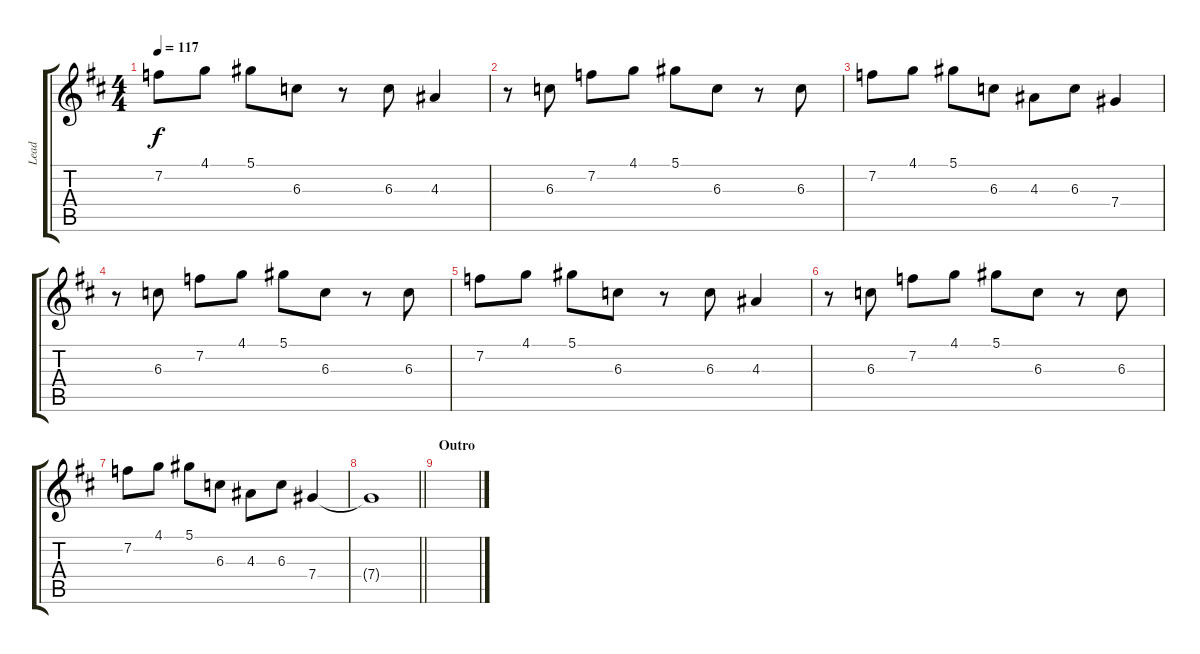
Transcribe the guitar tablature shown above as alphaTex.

\track ("Lead" "Lead") {instrument overdrivenguitar}
\staff {score tabs}
\tuning (Eb4 Bb3 Gb3 Db3 Ab2 Eb2) {hide}
\ts (4 4)
\tempo 117
\clef g2
\ks d
7.2.8{dy f} 4.1.8 5.1.8 6.3.8 r.8 6.3.8 4.3.4 |
r.8 6.3.8 7.2.8 4.1.8 5.1.8 6.3.8 r.8 6.3.8 |
7.2.8 4.1.8 5.1.8 6.3.8 4.3.8 6.3.8 7.4.4 |
r.8 6.3.8 7.2.8 4.1.8 5.1.8 6.3.8 r.8 6.3.8 |
7.2.8 4.1.8 5.1.8 6.3.8 r.8 6.3.8 4.3.4 |
r.8 6.3.8 7.2.8 4.1.8 5.1.8 6.3.8 r.8 6.3.8 |
7.2.8 4.1.8 5.1.8 6.3.8 4.3.8 6.3.8 7.4.4 |
\barLineRight lightlight
7.4{t}.1 |
\section ("" "Outro")
